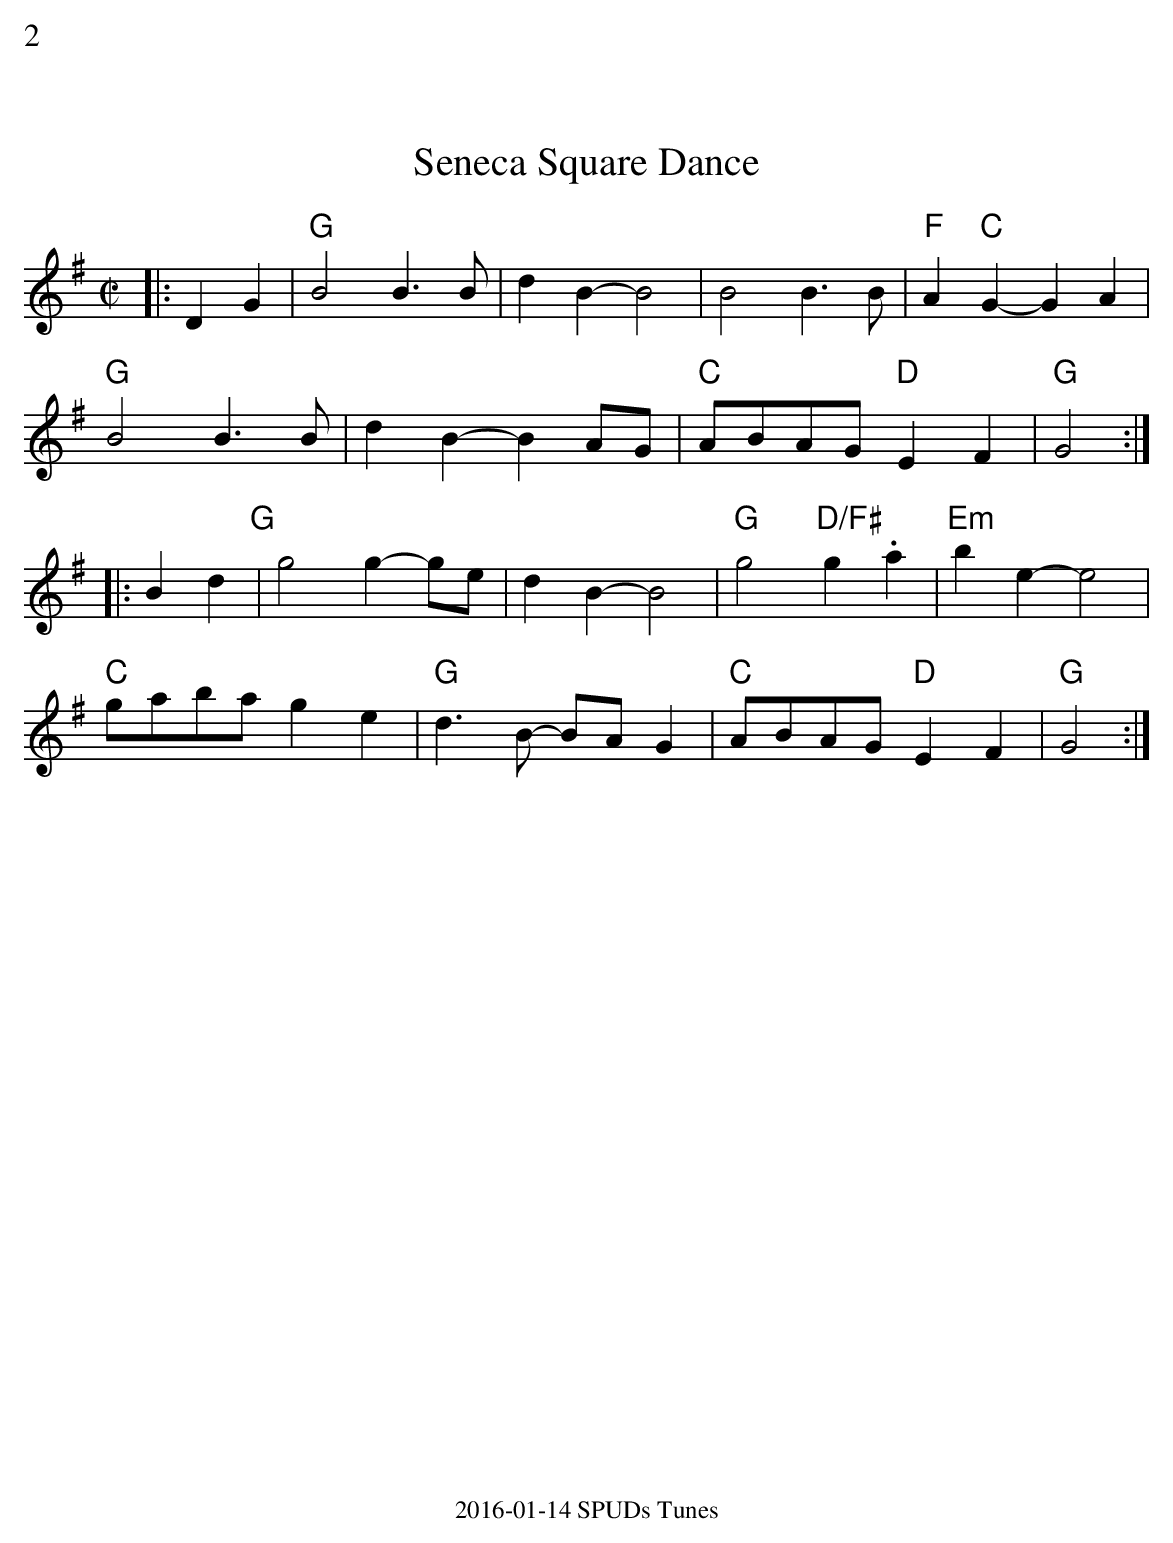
X:1
%%text 2
T:Seneca Square Dance
M:C|
L:1/4
K:G
|:D G |"G"B2 B>B |d B-B2 | B2 B>B | "F" A "C" G-G A|
"G"B2 B>B |d B-B A/G/ |"C" A/B/A/G/ "D" E F | "G" G2 :|
|: B d "G" |g2 g-g/e/ | d B-B2 | "G"g2 "D/F#" g.a | "Em" b e-e2|
"C" g/a/b/a/ g e| "G" d>B- B/A/ G | "C" A/B/A/G/ "D" E F | "G"G2 :|
